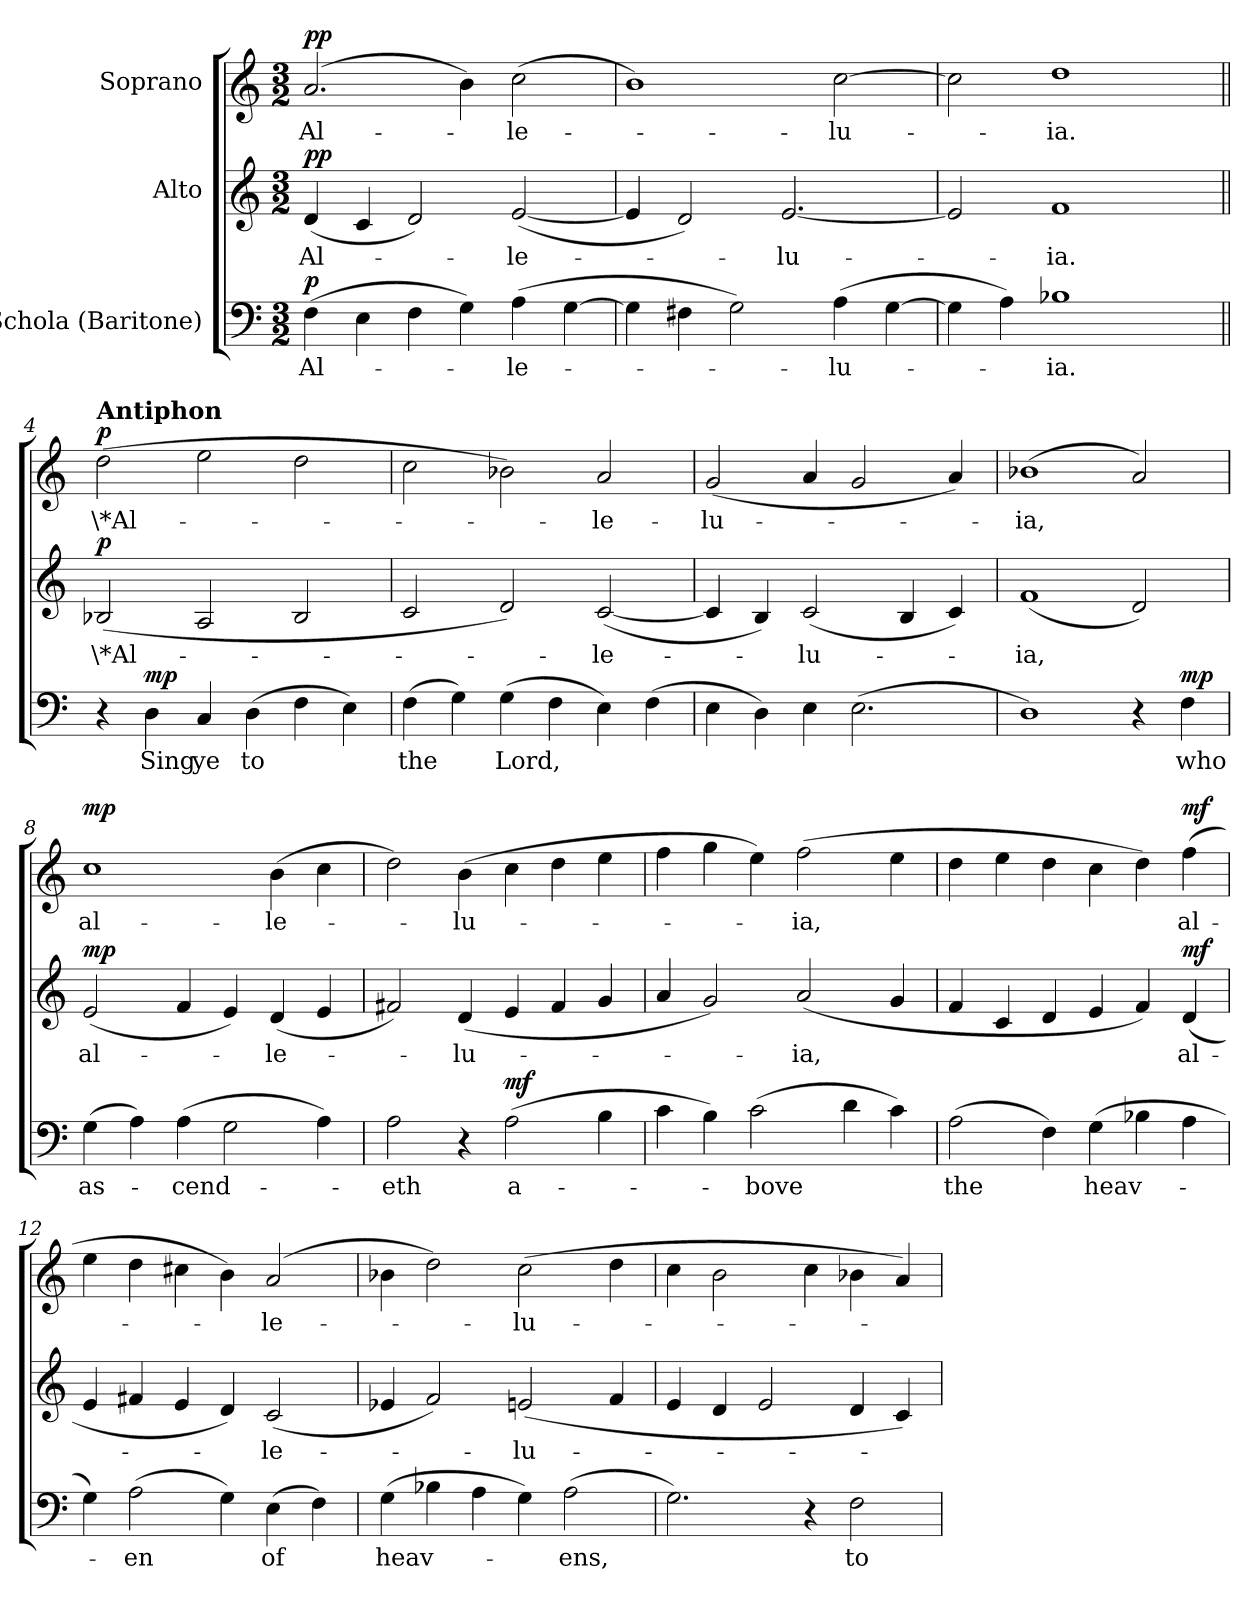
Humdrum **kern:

**kern	**text	**dynam	**kern	**text	**dynam	**kern	**text	**dynam
*part3	*part3	*part3	*part2	*part2	*part2	*part1	*part1	*part1
*staff3	*staff3	*staff3	*staff2	*staff2	*staff2	*staff1	*staff1	*staff1
*I"Schola (Baritone)	*	*	*I"Alto	*	*	*I"Soprano	*	*
*clefF4	*	*	*clefG2	*	*	*clefG2	*	*
*k[]	*	*	*k[]	*	*	*k[]	*	*
*a:	*	*	*a:	*	*	*a:	*	*
*M3/2	*	*	*M3/2	*	*	*M3/2	*	*
=1	=1	=1	=1	=1	=1	=1	=1	=1
!	!LO:LY:b	!LO:DY:a	!	!LO:LY:b	!LO:DY:a	!	!LO:LY:b	!LO:DY:a
(>4F\	Al-	p	(4d/	Al-	pp	(2.a/	Al-	pp
4E\	.	.	4c/	.	.	.	.	.
4F\	.	.	2d/)	.	.	.	.	.
4G\)	.	.	.	.	.	4b\)	.	.
!	!LO:LY:b	!	!	!LO:LY:b	!	!	!LO:LY:b	!
(>4A\	-le-	.	([2e/	-le-	.	(>2cc\	-le-	.
[4G\	.	.	.	.	.	.	.	.
=2	=2	=2	=2	=2	=2	=2	=2	=2
4G\]	.	.	4e/]	.	.	1b)	.	.
4F#X\	.	.	2d/)	.	.	.	.	.
2G\)	.	.	.	.	.	.	.	.
!	!	!	!	!LO:LY:b	!	!	!	!
.	.	.	[2.e/	-lu-	.	.	.	.
!	!LO:LY:b	!	!	!	!	!	!LO:LY:b	!
(>4A\	-lu-	.	.	.	.	[2cc\	-lu-	.
[4G\	.	.	.	.	.	.	.	.
=3	=3	=3	=3	=3	=3	=3	=3	=3
4G\]	.	.	2e/]	.	.	2cc\]	.	.
4A\)	.	.	.	.	.	.	.	.
!	!LO:LY:b	!	!	!LO:LY:b	!	!	!LO:LY:b	!
1B-X	-ia.	.	1f	-ia.	.	1dd	-ia.	.
4ryy	.	.	4ryy	.	.	4ryy	.	.
=4||	=4||	=4||	=4||	=4||	=4||	=4||	=4||	=4||
!	!	!	!	!	!	!LO:TX:a:B:t=Antiphon	!	!
!	!	!	!	!LO:LY:b	!LO:DY:a	!	!LO:LY:b	!LO:DY:a
4r	.	.	(2B-X/	\*Al-	p	(>2dd\	\*Al-	p
!	!LO:LY:b	!LO:DY:a	!	!	!	!	!	!
4D\	Sing	mp	.	.	.	.	.	.
!	!LO:LY:b	!	!	!	!	!	!	!
4C/	ye	.	2A/	.	.	2ee\	.	.
!	!LO:LY:b	!	!	!	!	!	!	!
(>4D\	to	.	.	.	.	.	.	.
4F\	.	.	2B-/	.	.	2dd\	.	.
4E\)	.	.	.	.	.	.	.	.
=5	=5	=5	=5	=5	=5	=5	=5	=5
!	!LO:LY:b	!	!	!	!	!	!	!
(>4F\	the	.	2c/	.	.	2cc\	.	.
4G\)	.	.	.	.	.	.	.	.
!	!LO:LY:b	!	!	!	!	!	!	!
(>4G\	Lord,	.	2d/)	.	.	2b-X\)	.	.
4F\	.	.	.	.	.	.	.	.
!	!	!	!	!LO:LY:b	!	!	!LO:LY:b	!
4E\)	.	.	([2c/	-le-	.	2a/	-le-	.
(>4F\	.	.	.	.	.	.	.	.
=6	=6	=6	=6	=6	=6	=6	=6	=6
!	!	!	!	!	!	!	!LO:LY:b	!
4E\	.	.	4c/]	.	.	(2g/	-lu-	.
4D\)	.	.	4B/)	.	.	.	.	.
!	!	!	!	!LO:LY:b	!	!	!	!
4E\	.	.	(2c/	-lu-	.	4a/	.	.
(>2.E\	.	.	.	.	.	2g/	.	.
.	.	.	4B/	.	.	.	.	.
.	.	.	4c/)	.	.	4a/)	.	.
!!LO:LB:g=z
=7	=7	=7	=7	=7	=7	=7	=7	=7
!	!	!	!	!LO:LY:b	!	!	!LO:LY:b	!
1D)	.	.	(>1f	-ia,	.	(>1b-X	-ia,	.
4r	.	.	2d/)	.	.	2a/)	.	.
!	!LO:LY:b	!LO:DY:a	!	!	!	!	!	!
4F\	who	mp	.	.	.	.	.	.
=8	=8	=8	=8	=8	=8	=8	=8	=8
!	!LO:LY:b	!	!	!LO:LY:b	!LO:DY:a	!	!LO:LY:b	!LO:DY:a
(>4G\	as-	.	(2e/	al-	mp	1cc	al-	mp
4A\)	.	.	.	.	.	.	.	.
!	!LO:LY:b	!	!	!	!	!	!	!
(>4A\	-cend-	.	4f/	.	.	.	.	.
2G\	.	.	4e/)	.	.	.	.	.
!	!	!	!	!LO:LY:b	!	!	!LO:LY:b	!
.	.	.	(4d/	-le-	.	(>4b\	-le-	.
4A\)	.	.	4e/	.	.	4cc\	.	.
=9	=9	=9	=9	=9	=9	=9	=9	=9
!	!LO:LY:b	!	!	!	!	!	!	!
2A\	-eth	.	2f#X/)	.	.	2dd\)	.	.
!	!	!	!	!LO:LY:b	!	!	!LO:LY:b	!
4r	.	.	(4d/	-lu-	.	(>4b\	-lu-	.
!	!LO:LY:b	!LO:DY:a	!	!	!	!	!	!
(>2A\	a-	mf	4e/	.	.	4cc\	.	.
.	.	.	4f#/	.	.	4dd\	.	.
4B\	.	.	4g/	.	.	4ee\	.	.
=10	=10	=10	=10	=10	=10	=10	=10	=10
4c\	.	.	4a/	.	.	4ff\	.	.
4B\)	.	.	2g/)	.	.	4gg\	.	.
!	!LO:LY:b	!	!	!	!	!	!	!
(>2c\	-bove	.	.	.	.	4ee\)	.	.
!	!	!	!	!LO:LY:b	!	!	!LO:LY:b	!
.	.	.	(2a/	-ia,	.	(>2ff\	-ia,	.
4d\	.	.	.	.	.	.	.	.
4c\)	.	.	4g/	.	.	4ee\	.	.
=11	=11	=11	=11	=11	=11	=11	=11	=11
!	!LO:LY:b	!	!	!	!	!	!	!
(>2A\	the	.	4f/	.	.	4dd\	.	.
.	.	.	4c/	.	.	4ee\	.	.
4F\)	.	.	4d/	.	.	4dd\	.	.
!	!LO:LY:b	!	!	!	!	!	!	!
(>4G\	heav-	.	4e/	.	.	4cc\	.	.
4B-X\	.	.	4f/)	.	.	4dd\)	.	.
!	!	!	!	!LO:LY:b	!LO:DY:a	!	!LO:LY:b	!LO:DY:a
4A\	.	.	(4d/	al-	mf	(>4ff\	al-	mf
=12	=12	=12	=12	=12	=12	=12	=12	=12
4G\)	.	.	4e/	.	.	4ee\	.	.
!	!LO:LY:b	!	!	!	!	!	!	!
(>2A\	-en	.	4f#X/	.	.	4dd\	.	.
.	.	.	4e/	.	.	4cc#X\	.	.
4G\)	.	.	4d/)	.	.	4b\)	.	.
!	!LO:LY:b	!	!	!LO:LY:b	!	!	!LO:LY:b	!
(>4E\	of	.	(2c/	-le-	.	(2a/	-le-	.
4F\)	.	.	.	.	.	.	.	.
!!LO:LB:g=z
=13	=13	=13	=13	=13	=13	=13	=13	=13
!	!LO:LY:b	!	!	!	!	!	!	!
(>4G\	heav-	.	4e-X/	.	.	4b-X\	.	.
4B-X\	.	.	2f/)	.	.	2dd\)	.	.
4A\	.	.	.	.	.	.	.	.
!	!	!	!	!LO:LY:b	!	!	!LO:LY:b	!
4G\)	.	.	(2en/	-lu-	.	(>2cc\	-lu-	.
!	!LO:LY:b	!	!	!	!	!	!	!
(>2A\	-ens,	.	.	.	.	.	.	.
.	.	.	4f/	.	.	4dd\	.	.
=14	=14	=14	=14	=14	=14	=14	=14	=14
2.G\)	.	.	4e/	.	.	4cc\	.	.
.	.	.	4d/	.	.	2b\	.	.
.	.	.	2e/	.	.	.	.	.
4r	.	.	.	.	.	4cc\	.	.
!	!LO:LY:b	!	!	!	!	!	!	!
2F\	to	.	4d/	.	.	4b-X\	.	.
.	.	.	4c/)	.	.	4a/)	.	.
=	=	=	=	=	=	=	=	=
*-	*-	*-	*-	*-	*-	*-	*-	*-
